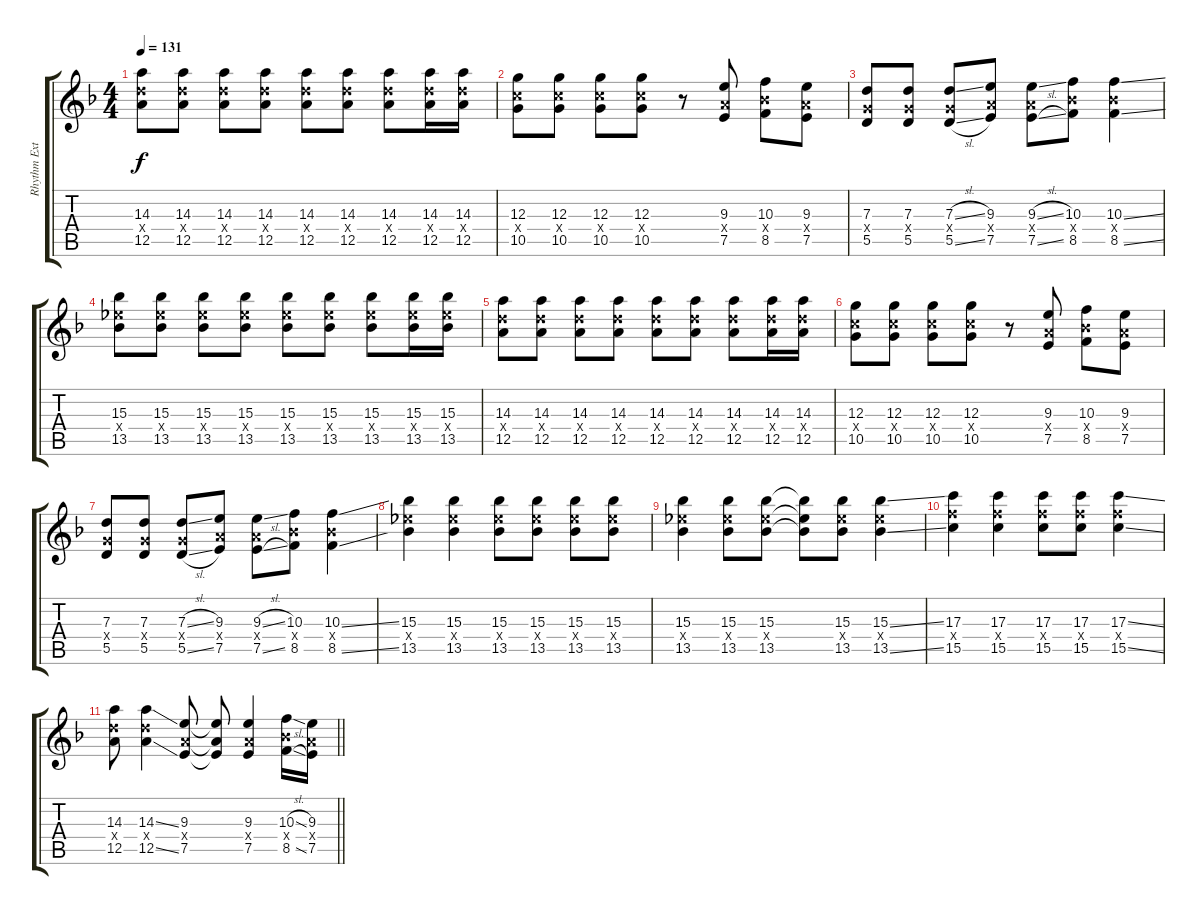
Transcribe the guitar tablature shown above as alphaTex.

\track ("Rhythm Extra" "Rhythm Ext") {instrument distortionguitar}
\staff {score tabs}
\tuning (E4 B3 G3 D3 A2 D2) {hide}
\ts (4 4)
\tempo 131
\clef g2
\ks f
(14.3 12.4{x} 12.5).8{dy f} (14.3 12.4{x} 12.5).8 (14.3 12.4{x} 12.5).8 (14.3 12.4{x} 12.5).8 (14.3 12.4{x} 12.5).8 (14.3 12.4{x} 12.5).8 (14.3 12.4{x} 12.5).8 (14.3 12.4{x} 12.5).16 (14.3 12.4{x} 12.5).16 |
(12.3 10.4{x} 10.5).8 (12.3 10.4{x} 10.5).8 (12.3 10.4{x} 10.5).8 (12.3 10.4{x} 10.5).8 r.8 (9.3 7.4{x} 7.5).8 (10.3 8.4{x} 8.5).8 (9.3 7.4{x} 7.5).8 |
(7.3 5.4{x} 5.5).8 (7.3 5.4{x} 5.5).8 (7.3{sl} 5.4{x} 5.5{sl}).8 (9.3 7.4{x} 7.5).8 (9.3{sl} 7.4{x} 7.5{sl}).8 (10.3 8.4{x} 8.5).8 (10.3{ss} 8.4{x} 8.5{ss}).4 |
(15.3 13.4{x} 13.5).8 (15.3 13.4{x} 13.5).8 (15.3 13.4{x} 13.5).8 (15.3 13.4{x} 13.5).8 (15.3 13.4{x} 13.5).8 (15.3 13.4{x} 13.5).8 (15.3 13.4{x} 13.5).8 (15.3 13.4{x} 13.5).16 (15.3 13.4{x} 13.5).16 |
(14.3 12.4{x} 12.5).8 (14.3 12.4{x} 12.5).8 (14.3 12.4{x} 12.5).8 (14.3 12.4{x} 12.5).8 (14.3 12.4{x} 12.5).8 (14.3 12.4{x} 12.5).8 (14.3 12.4{x} 12.5).8 (14.3 12.4{x} 12.5).16 (14.3 12.4{x} 12.5).16 |
(12.3 10.4{x} 10.5).8 (12.3 10.4{x} 10.5).8 (12.3 10.4{x} 10.5).8 (12.3 10.4{x} 10.5).8 r.8 (9.3 7.4{x} 7.5).8 (10.3 8.4{x} 8.5).8 (9.3 7.4{x} 7.5).8 |
(7.3 5.4{x} 5.5).8 (7.3 5.4{x} 5.5).8 (7.3{sl} 5.4{x} 5.5{sl}).8 (9.3 7.4{x} 7.5).8 (9.3{sl} 7.4{x} 7.5{sl}).8 (10.3 8.4{x} 8.5).8 (10.3{ss} 8.4{x} 8.5{ss}).4 |
(15.3 13.4{x} 13.5).4 (15.3 13.4{x} 13.5).4 (15.3 13.4{x} 13.5).8 (15.3 13.4{x} 13.5).8 (15.3 13.4{x} 13.5).8 (15.3 13.4{x} 13.5).8 |
(15.3 13.4{x} 13.5).4 (15.3 13.4{x} 13.5).8 (15.3 13.4{x} 13.5).8 (15.3{t} 13.4{t} 13.5{t}).8 (15.3 13.4{x} 13.5).8 (15.3{ss} 13.4{x} 13.5{ss}).4 |
(17.3 15.4{x} 15.5).4 (17.3 15.4{x} 15.5).4 (17.3 15.4{x} 15.5).8 (17.3 15.4{x} 15.5).8 (17.3{ss} 15.4{x} 15.5{ss}).4 |
\barLineRight lightlight
(14.3 12.4{x} 12.5).8 (14.3{ss} 12.4{x} 12.5{ss}).4 (9.3 7.4{x} 7.5).8 (9.3{t} 7.4{t} 7.5{t}).8 (9.3 7.4{x} 7.5).4 (10.3{sl} 8.4{x} 8.5{sl}).16 (9.3 7.4{x} 7.5).16
